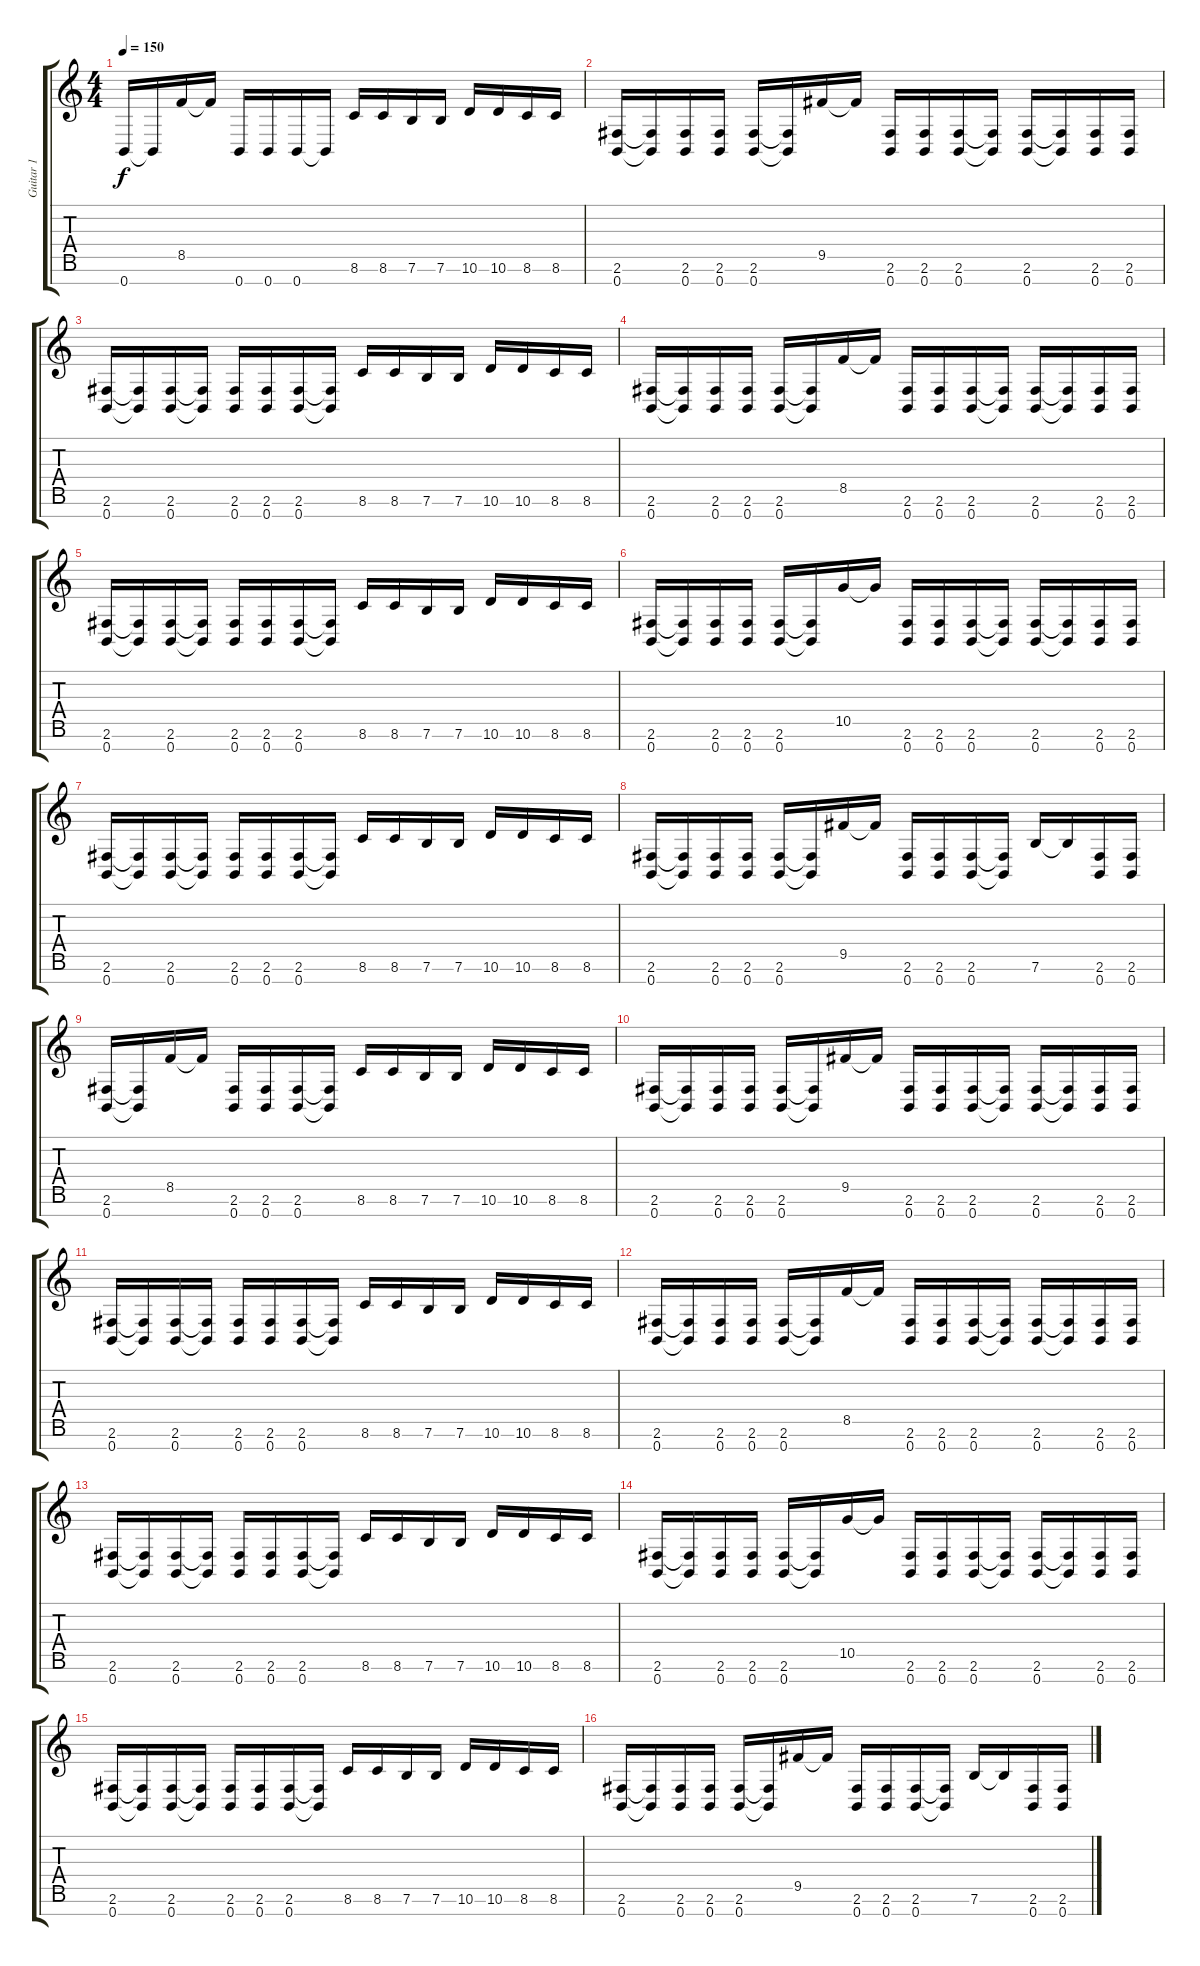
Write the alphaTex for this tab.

\track ("Guitar 1" "Guitar 1") {instrument distortionguitar}
\staff {score tabs}
\tuning (E4 B3 G3 D3 A2 E2 B1) {hide}
\ts (4 4)
\tempo 150
\clef g2
\ks c
0.7.16{dy f} 0.7{t}.16 8.5.16 8.5{t}.16 0.7.16 0.7.16 0.7.16 0.7{t}.16 8.6.16 8.6.16 7.6.16 7.6.16 10.6.16 10.6.16 8.6.16 8.6.16 |
(2.6 0.7).16 (2.6{t} 0.7{t}).16 (2.6 0.7).16 (2.6 0.7).16 (2.6 0.7).16 (2.6{t} 0.7{t}).16 9.5.16 9.5{t}.16 (2.6 0.7).16 (2.6 0.7).16 (2.6 0.7).16 (2.6{t} 0.7{t}).16 (2.6 0.7).16 (2.6{t} 0.7{t}).16 (2.6 0.7).16 (2.6 0.7).16 |
(2.6 0.7).16 (2.6{t} 0.7{t}).16 (2.6 0.7).16 (2.6{t} 0.7{t}).16 (2.6 0.7).16 (2.6 0.7).16 (2.6 0.7).16 (2.6{t} 0.7{t}).16 8.6.16 8.6.16 7.6.16 7.6.16 10.6.16 10.6.16 8.6.16 8.6.16 |
(2.6 0.7).16 (2.6{t} 0.7{t}).16 (2.6 0.7).16 (2.6 0.7).16 (2.6 0.7).16 (2.6{t} 0.7{t}).16 8.5.16 8.5{t}.16 (2.6 0.7).16 (2.6 0.7).16 (2.6 0.7).16 (2.6{t} 0.7{t}).16 (2.6 0.7).16 (2.6{t} 0.7{t}).16 (2.6 0.7).16 (2.6 0.7).16 |
(2.6 0.7).16 (2.6{t} 0.7{t}).16 (2.6 0.7).16 (2.6{t} 0.7{t}).16 (2.6 0.7).16 (2.6 0.7).16 (2.6 0.7).16 (2.6{t} 0.7{t}).16 8.6.16 8.6.16 7.6.16 7.6.16 10.6.16 10.6.16 8.6.16 8.6.16 |
(2.6 0.7).16 (2.6{t} 0.7{t}).16 (2.6 0.7).16 (2.6 0.7).16 (2.6 0.7).16 (2.6{t} 0.7{t}).16 10.5.16 10.5{t}.16 (2.6 0.7).16 (2.6 0.7).16 (2.6 0.7).16 (2.6{t} 0.7{t}).16 (2.6 0.7).16 (2.6{t} 0.7{t}).16 (2.6 0.7).16 (2.6 0.7).16 |
(2.6 0.7).16 (2.6{t} 0.7{t}).16 (2.6 0.7).16 (2.6{t} 0.7{t}).16 (2.6 0.7).16 (2.6 0.7).16 (2.6 0.7).16 (2.6{t} 0.7{t}).16 8.6.16 8.6.16 7.6.16 7.6.16 10.6.16 10.6.16 8.6.16 8.6.16 |
(2.6 0.7).16 (2.6{t} 0.7{t}).16 (2.6 0.7).16 (2.6 0.7).16 (2.6 0.7).16 (2.6{t} 0.7{t}).16 9.5.16 9.5{t}.16 (2.6 0.7).16 (2.6 0.7).16 (2.6 0.7).16 (2.6{t} 0.7{t}).16 7.6.16 7.6{t}.16 (2.6 0.7).16 (2.6 0.7).16 |
(2.6 0.7).16 (2.6{t} 0.7{t}).16 8.5.16 8.5{t}.16 (2.6 0.7).16 (2.6 0.7).16 (2.6 0.7).16 (2.6{t} 0.7{t}).16 8.6.16 8.6.16 7.6.16 7.6.16 10.6.16 10.6.16 8.6.16 8.6.16 |
(2.6 0.7).16 (2.6{t} 0.7{t}).16 (2.6 0.7).16 (2.6 0.7).16 (2.6 0.7).16 (2.6{t} 0.7{t}).16 9.5.16 9.5{t}.16 (2.6 0.7).16 (2.6 0.7).16 (2.6 0.7).16 (2.6{t} 0.7{t}).16 (2.6 0.7).16 (2.6{t} 0.7{t}).16 (2.6 0.7).16 (2.6 0.7).16 |
(2.6 0.7).16 (2.6{t} 0.7{t}).16 (2.6 0.7).16 (2.6{t} 0.7{t}).16 (2.6 0.7).16 (2.6 0.7).16 (2.6 0.7).16 (2.6{t} 0.7{t}).16 8.6.16 8.6.16 7.6.16 7.6.16 10.6.16 10.6.16 8.6.16 8.6.16 |
(2.6 0.7).16 (2.6{t} 0.7{t}).16 (2.6 0.7).16 (2.6 0.7).16 (2.6 0.7).16 (2.6{t} 0.7{t}).16 8.5.16 8.5{t}.16 (2.6 0.7).16 (2.6 0.7).16 (2.6 0.7).16 (2.6{t} 0.7{t}).16 (2.6 0.7).16 (2.6{t} 0.7{t}).16 (2.6 0.7).16 (2.6 0.7).16 |
(2.6 0.7).16 (2.6{t} 0.7{t}).16 (2.6 0.7).16 (2.6{t} 0.7{t}).16 (2.6 0.7).16 (2.6 0.7).16 (2.6 0.7).16 (2.6{t} 0.7{t}).16 8.6.16 8.6.16 7.6.16 7.6.16 10.6.16 10.6.16 8.6.16 8.6.16 |
(2.6 0.7).16 (2.6{t} 0.7{t}).16 (2.6 0.7).16 (2.6 0.7).16 (2.6 0.7).16 (2.6{t} 0.7{t}).16 10.5.16 10.5{t}.16 (2.6 0.7).16 (2.6 0.7).16 (2.6 0.7).16 (2.6{t} 0.7{t}).16 (2.6 0.7).16 (2.6{t} 0.7{t}).16 (2.6 0.7).16 (2.6 0.7).16 |
(2.6 0.7).16 (2.6{t} 0.7{t}).16 (2.6 0.7).16 (2.6{t} 0.7{t}).16 (2.6 0.7).16 (2.6 0.7).16 (2.6 0.7).16 (2.6{t} 0.7{t}).16 8.6.16 8.6.16 7.6.16 7.6.16 10.6.16 10.6.16 8.6.16 8.6.16 |
(2.6 0.7).16 (2.6{t} 0.7{t}).16 (2.6 0.7).16 (2.6 0.7).16 (2.6 0.7).16 (2.6{t} 0.7{t}).16 9.5.16 9.5{t}.16 (2.6 0.7).16 (2.6 0.7).16 (2.6 0.7).16 (2.6{t} 0.7{t}).16 7.6.16 7.6{t}.16 (2.6 0.7).16 (2.6 0.7).16
